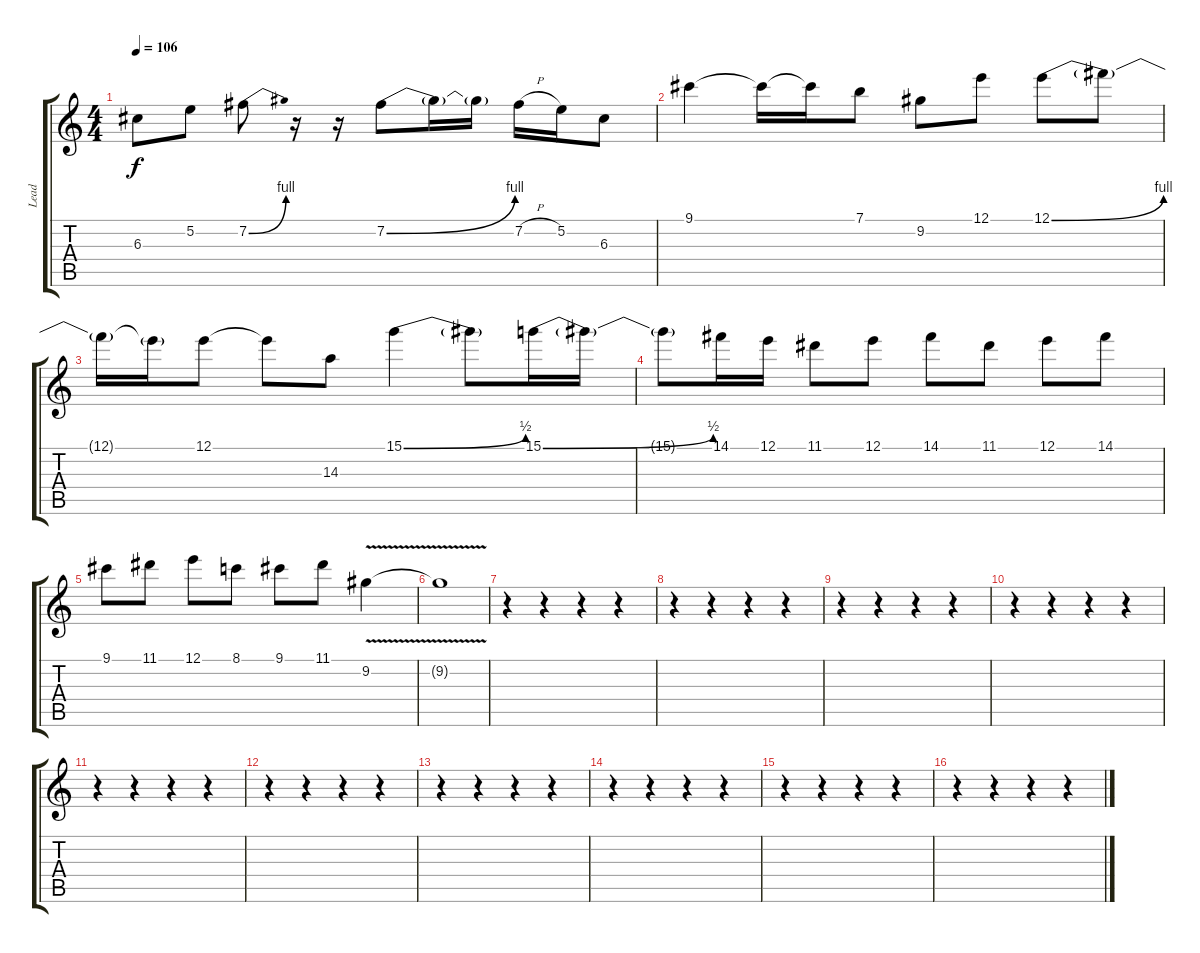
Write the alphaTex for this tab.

\track ("Lead" "Lead") {instrument distortionguitar}
\staff {score tabs}
\tuning (E4 B3 G3 D3 A2 E2) {hide}
\ts (4 4)
\tempo 106
\clef g2
\ks c
6.3.8{dy f} 5.2.8 7.2{be (bend 0 0 60 4)}.8 r.16 r.16 7.2{be (bend 0 0 60 4)}.8 7.2{t}.16 7.2{t}.16 7.2{h}.16 5.2.16 6.3.8 |
9.1.4 9.1{t}.16 9.1{t}.16 7.1.8 9.2.8 12.1.8 12.1{be (bend 0 0 60 4)}.8 12.1{t}.8 |
12.1{t}.16 12.1{t}.16 12.1.8 12.1{t}.8 14.3.8 15.1{be (bend 0 0 60 2)}.4 15.1{t}.8 15.1{be (bend 0 0 60 2)}.16 15.1{t}.16 |
15.1{t}.8 14.1.16 12.1.16 11.1.8 12.1.8 14.1.8 11.1.8 12.1.8 14.1.8 |
9.1.8 11.1.8 12.1.8 8.1.8 9.1.8 11.1.8 9.2{v}.4 |
9.2{t}.1 |
r.4 r.4 r.4 r.4 |
r.4 r.4 r.4 r.4 |
r.4 r.4 r.4 r.4 |
r.4 r.4 r.4 r.4 |
r.4 r.4 r.4 r.4 |
r.4 r.4 r.4 r.4 |
r.4 r.4 r.4 r.4 |
r.4 r.4 r.4 r.4 |
r.4 r.4 r.4 r.4 |
r.4 r.4 r.4 r.4
